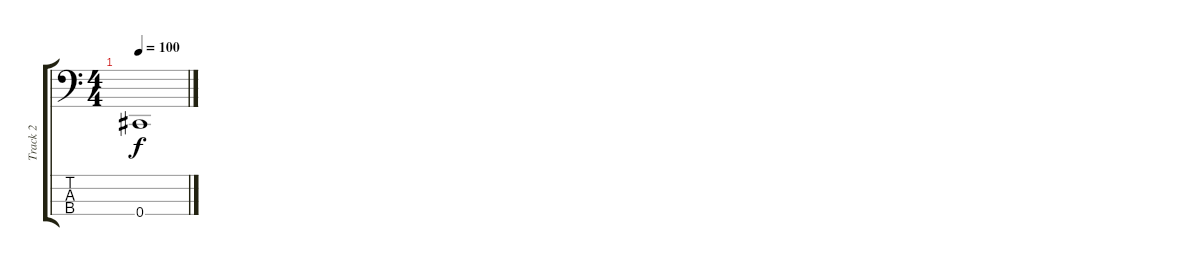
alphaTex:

\track ("Track 2" "Track 2") {instrument electricbassfinger}
\staff {score tabs}
\tuning (Gb2 Db2 Ab1 Db1) {hide}
\ts (4 4)
\tempo 100
\clef f4
\ks c
0.4.1{dy f}
